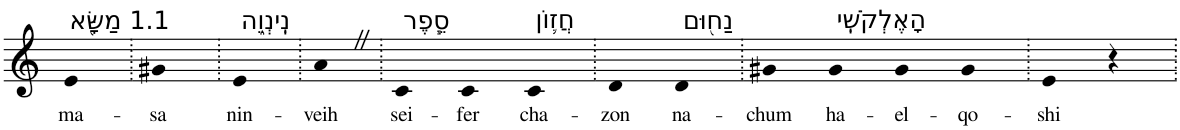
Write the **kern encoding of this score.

**kern	**text
*part1	*part1
*staff1	*staff1
*I"Piano	*
*I'Pno	*
*clefG2	*
*k[]	*
=1	=1
!LO:TX:a:t=1.1 מַשָּׂ֖א	!
!	!LO:LY:b
4e	ma-
=2.	=2.
!	!LO:LY:b
4g#X	-sa
=3.	=3.
!LO:TX:a:t=נִֽינְוֵ֑ה	!
!	!LO:LY:b
4e	nin-
=4.	=4.
!	!LO:LY:b
4aZ	-veih
=5.	=5.
!LO:TX:a:t=סֵ֧פֶר	!
!	!LO:LY:b
4c	sei-
!	!LO:LY:b
4c	-fer
!LO:TX:a:t=חֲז֛וֹן	!
!	!LO:LY:b
4c	cha-
=6.	=6.
!	!LO:LY:b
4d	-zon
!LO:TX:a:t=נַח֖וּם	!
!	!LO:LY:b
4d	na-
=7.	=7.
!	!LO:LY:b
4g#X	-chum
!LO:TX:a:t=הָאֶלְקֹשִֽׁי	!
!	!LO:LY:b
4g#	ha-
!	!LO:LY:b
4g#	-el-
!	!LO:LY:b
4g#	-qo-
=8.	=8.
!	!LO:LY:b
4e	-shi
4r	.
=.	=.
*-	*-
